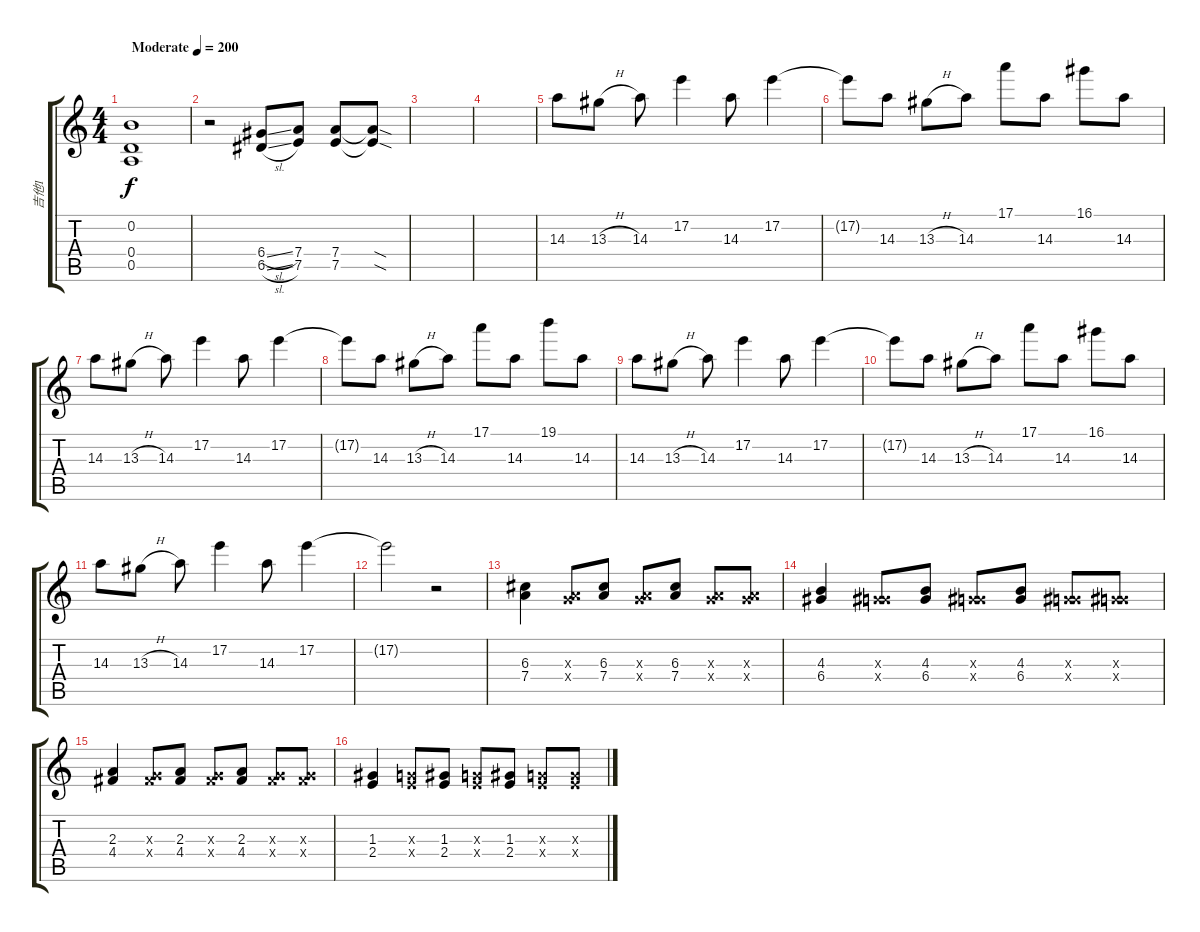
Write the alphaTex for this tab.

\track ("吉他1" "吉他1") {instrument distortionguitar}
\staff {score tabs}
\tuning (E4 B3 G3 D3 A2 E2) {hide}
\ts (4 4)
\tempo (200 "Moderate")
\clef g2
\ks c
(0.2 0.4 0.5).1{dy f instrument distortionguitar} |
r.2 (6.4{sl} 6.5{sl}).8{instrument acousticguitarnylon} (7.4 7.5).8 (7.4 7.5).8 (7.4{sod t} 7.5{sod t}).8 |
|
|
14.3.8{balance 8 instrument distortionguitar} 13.3{h}.8 14.3.8 17.2.4 14.3.8 17.2.4 |
17.2{t}.8 14.3.8 13.3{h}.8 14.3.8 17.1.8 14.3.8 16.1.8 14.3.8 |
14.3.8 13.3{h}.8 14.3.8 17.2.4 14.3.8 17.2.4 |
17.2{t}.8 14.3.8 13.3{h}.8 14.3.8 17.1.8 14.3.8 19.1.8 14.3.8 |
14.3.8 13.3{h}.8 14.3.8 17.2.4 14.3.8 17.2.4 |
17.2{t}.8 14.3.8 13.3{h}.8 14.3.8 17.1.8 14.3.8 16.1.8 14.3.8 |
14.3.8 13.3{h}.8 14.3.8 17.2.4 14.3.8 17.2.4 |
17.2{t}.2 r.2 |
(6.3 7.4).4{balance 3} (0.3{x} 7.4{x}).8 (6.3 7.4).8 (0.3{x} 7.4{x}).8 (6.3 7.4).8 (0.3{x} 7.4{x}).8 (0.3{x} 7.4{x}).8 |
(4.3 6.4).4 (0.3{x} 6.4{x}).8 (4.3 6.4).8 (0.3{x} 6.4{x}).8 (4.3 6.4).8 (0.3{x} 6.4{x}).8 (0.3{x} 6.4{x}).8 |
(2.3 4.4).4 (0.3{x} 4.4{x}).8 (2.3 4.4).8 (0.3{x} 4.4{x}).8 (2.3 4.4).8 (0.3{x} 4.4{x}).8 (0.3{x} 4.4{x}).8 |
(1.3 2.4).4 (0.3{x} 2.4{x}).8 (1.3 2.4).8 (0.3{x} 2.4{x}).8 (1.3 2.4).8 (0.3{x} 2.4{x}).8 (0.3{x} 2.4{x}).8
